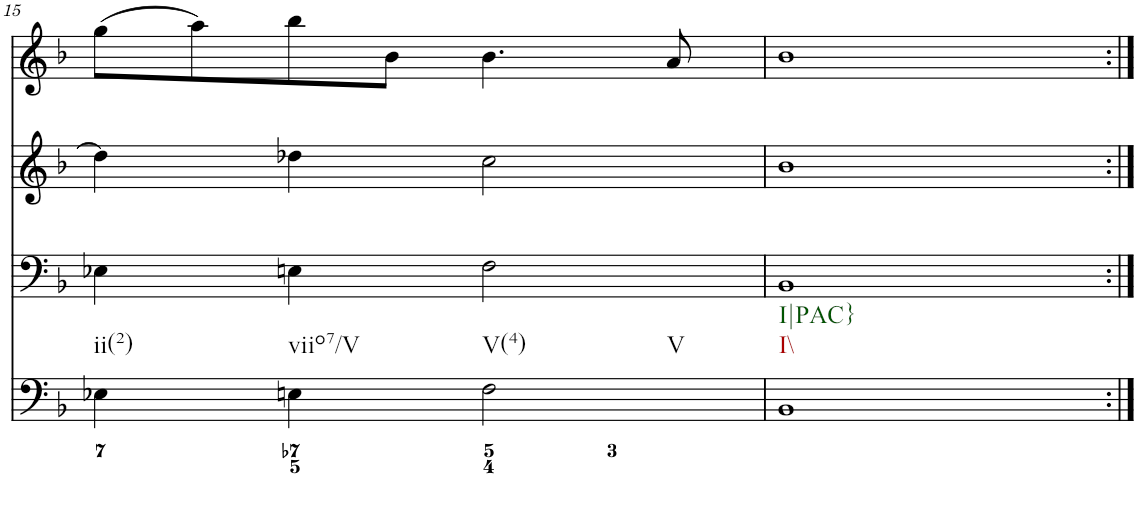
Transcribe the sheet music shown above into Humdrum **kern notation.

**kern	**kern	**kern	**kern
*part4	*part3	*part2	*part1
*staff4	*staff3	*staff2	*staff1
*I"Piano	*I"Piano	*I"Piano	*I"Piano
*I'Pno	*I'Pno	*I'Pno	*I'Pno
!!LO:PB:g=z
*clefF4	*clefF4	*clefG2	*clefG2
*k[b-]	*k[b-]	*k[b-]	*k[b-]
*F:	*F:	*F:	*F:
*M4/4	*M4/4	*M4/4	*M4/4
*met(c)	*met(c)	*met(c)	*met(c)
=15	=15	=15	=15
!LO:TX:b:t=ii(2)	!	!	!
4E-X\	4E-X\	4dd\]	(8gg\L
.	.	.	8aa\)
!LO:TX:b:t=viio7/V	!	!	!
4En\	4En\	4dd-X\	8bb-\
.	.	.	8b-\J
!LO:TX:b:t=V(4)	!	!	!
!LO:TX:b:t=V	!	!	!
2F\	2F\	2cc\	4.b-\
.	.	.	8a/
=16	=16	=16	=16
!LO:TX:b:t=I\\	!	!	!
!LO:TX:b:t=I|PAC}	!	!	!
1BB-	1BB-	1b-	1b-
=:|!	=:|!	=:|!	=:|!
*-	*-	*-	*-
